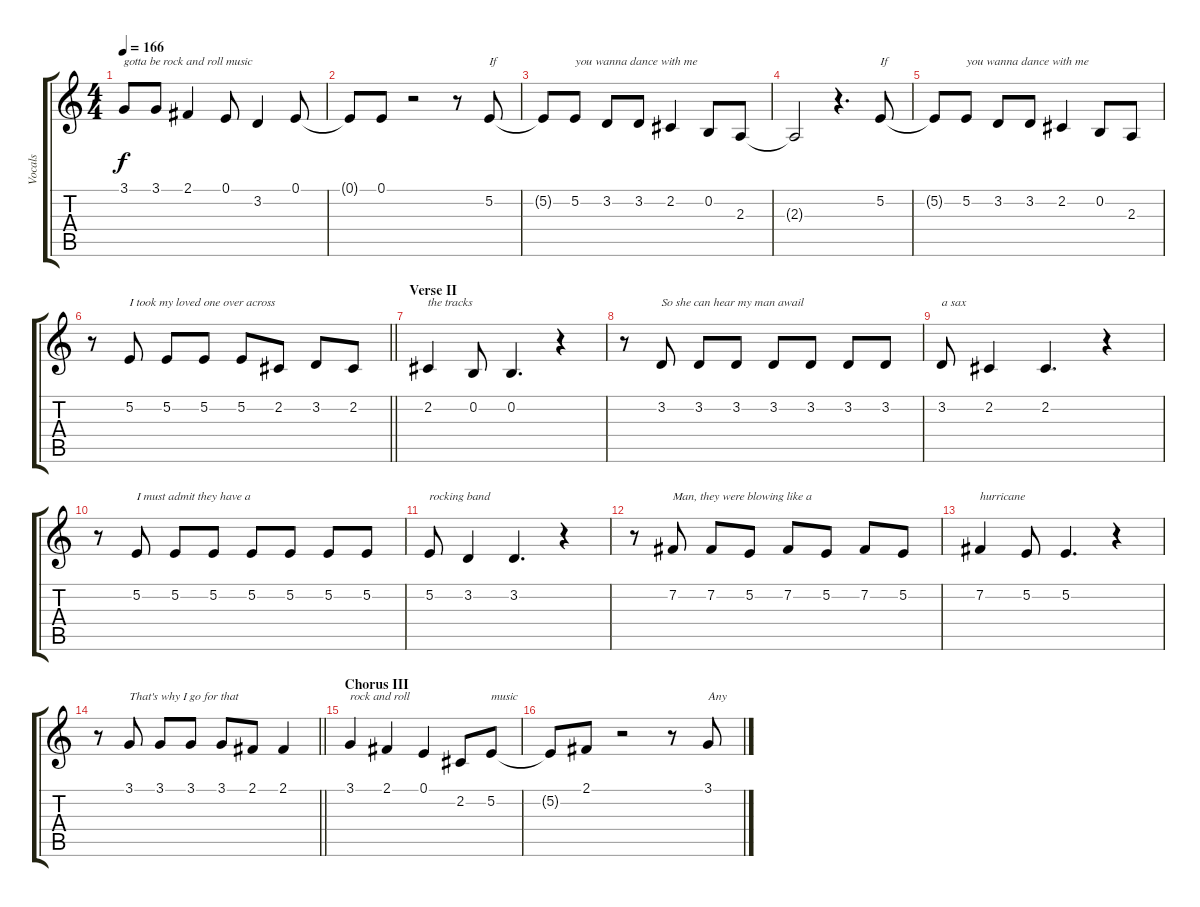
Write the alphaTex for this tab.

\track ("Vocals" "Vocals") {instrument tenorsax}
\staff {score tabs}
\tuning (E4 B3 G3 D3 A2 E2) {hide}
\ts (4 4)
\tempo 166
\clef g2
\ks c
3.1.8{txt "gotta be rock and roll music" dy f} 3.1.8 2.1.4 0.1.8 3.2.4 0.1.8 |
0.1{t}.8 0.1.8 r.2 r.8 5.2.8{txt "If"} |
5.2{t}.8 5.2.8{txt "you wanna dance with me"} 3.2.8 3.2.8 2.2.4 0.2.8 2.3.8 |
2.3{t}.2 r.4{d} 5.2.8{txt "If"} |
5.2{t}.8 5.2.8{txt "you wanna dance with me"} 3.2.8 3.2.8 2.2.4 0.2.8 2.3.8 |
\barLineRight lightlight
r.8 5.2.8{txt "I took my loved one over across"} 5.2.8 5.2.8 5.2.8 2.2.8 3.2.8 2.2.8 |
\section ("" "Verse II")
2.2.4{txt "the tracks"} 0.2.8 0.2.4{d} r.4 |
r.8 3.2.8{txt "So she can hear my man awail"} 3.2.8 3.2.8 3.2.8 3.2.8 3.2.8 3.2.8 |
3.2.8{txt "a sax"} 2.2.4 2.2.4{d} r.4 |
r.8 5.2.8{txt "I must admit they have a"} 5.2.8 5.2.8 5.2.8 5.2.8 5.2.8 5.2.8 |
5.2.8{txt "rocking band"} 3.2.4 3.2.4{d} r.4 |
r.8 7.2.8{txt "Man, they were blowing like a"} 7.2.8 5.2.8 7.2.8 5.2.8 7.2.8 5.2.8 |
7.2.4{txt "hurricane"} 5.2.8 5.2.4{d} r.4 |
\barLineRight lightlight
r.8 3.1.8{txt "That's why I go for that"} 3.1.8 3.1.8 3.1.8 2.1.8 2.1.4 |
\section ("" "Chorus III")
3.1.4{txt "rock and roll"} 2.1.4 0.1.4 2.2.8 5.2.8{txt "music"} |
5.2{t}.8 2.1.8 r.2 r.8 3.1.8{txt "Any"}
